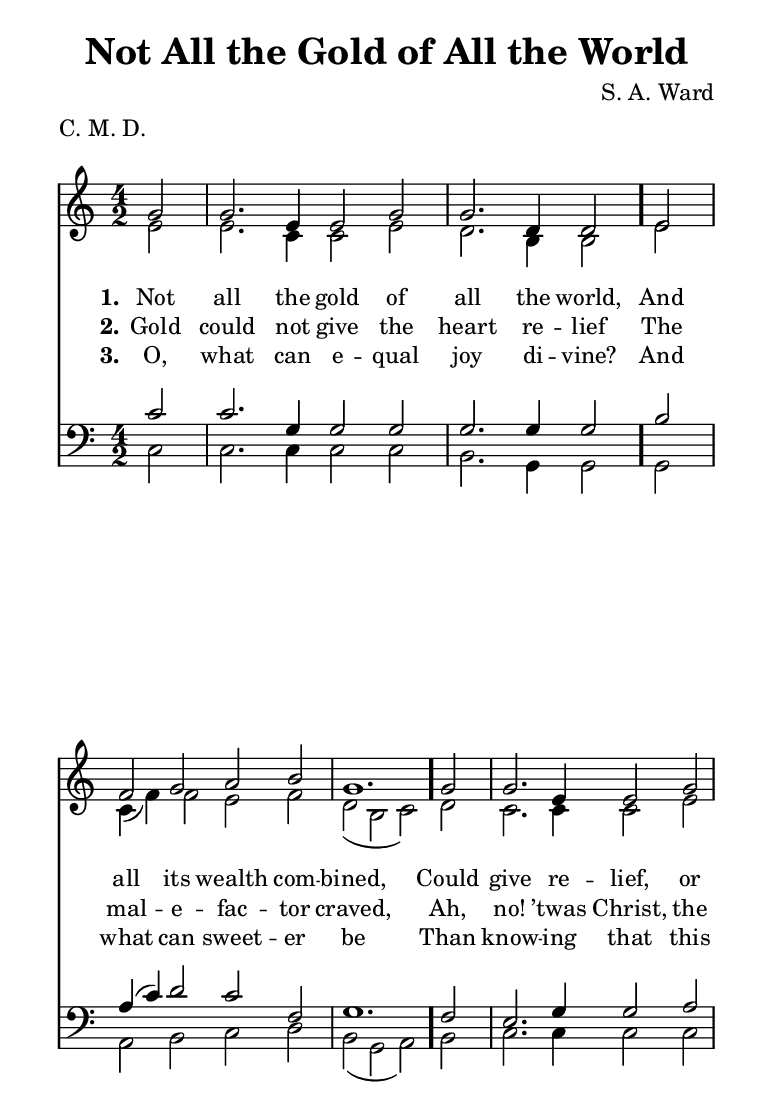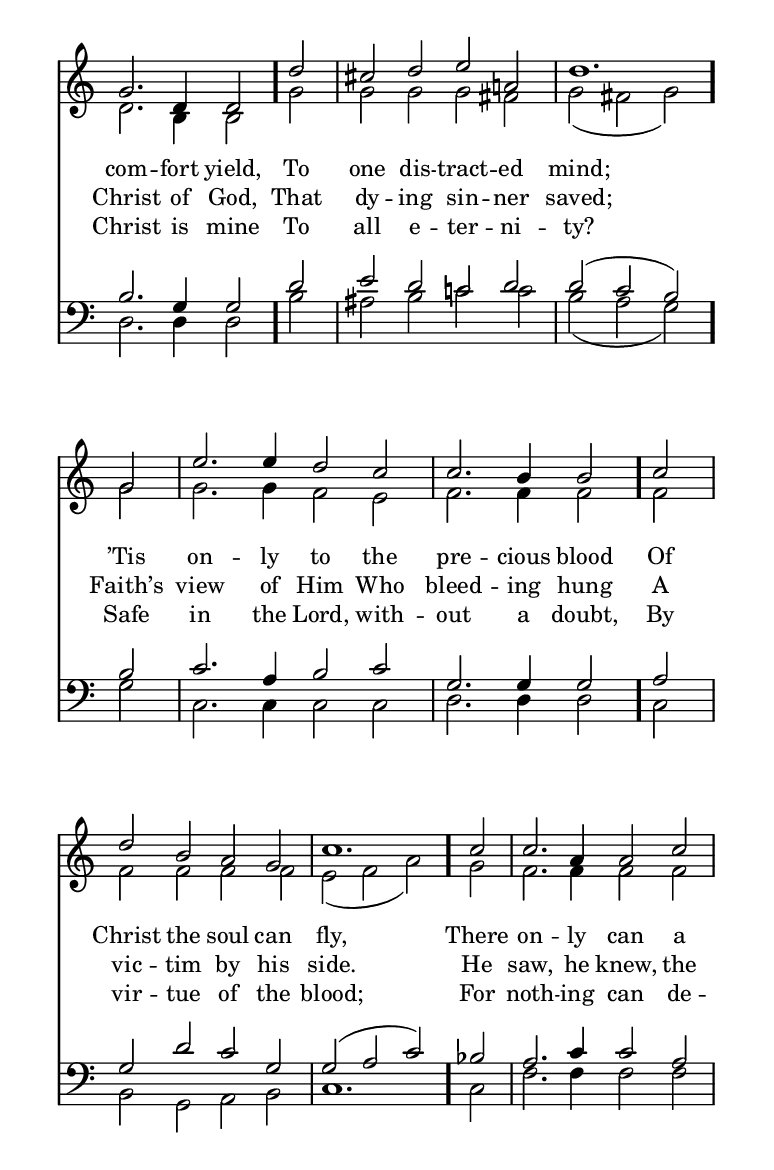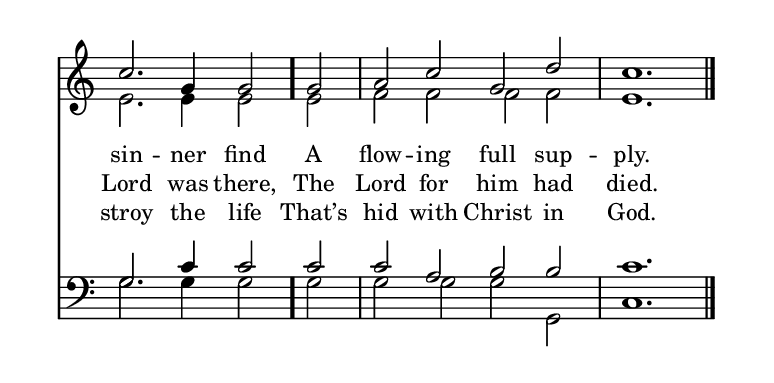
\include "common/global.ily"
\paper {
  \include "common/paper.ily"
  %ragged-bottom = ##t
  %ragged-last-bottom = ##t
  systems-per-page = #(cond (is-eogsized 4) (#t #f))
  page-count = #(cond (is-eogsized 1) (#t #f))
}

\header{
  hymnnumber = "104"
  title = "Not All the Gold of All the World"
  tunename = "Materna"
  meter = "C. M. D."
  %poet = ""
  composer = "S. A. Ward"
  %copyright = ""
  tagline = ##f
}

% for fermata in MIDI
ta = { \tempo 2=88 }
tb = { \tempo 2=44 }

patternAA = { c2 | c2. c4 c2 c2 | c2. c4 c2 }

patternBA = { c2 | c2 c2 c2 c2 | c1. }
patternBB = { c2 | c4( c4) c2 c2 c2 | c2( c2 c2) }
patternBC = { c2 | c4( c4) c2 c2 c2 | c1. }
patternBD = { c2 | c2 c2 c2 c2 | c2( c2 c2) }

global = {
  \include "common/overrides.ily"
  \override Staff.TimeSignature.style = #'()
  \time 4/2
  \override Score.MetronomeMark.transparent = ##t % hide all fermata changes too
  \ta
  \key c \major
  \partial 2
  \autoBeamOff
}

notesSoprano = {
\global
\relative c'' {

  \changePitch \patternAA { g | g e e g | g d d }
  \changePitch \patternBA { e | f g a b | g }
  \changePitch \patternAA { g | g e e g | g d d }
  \changePitch \patternBA { d' | cis d e a,! | d }

  \changePitch \patternAA { g, | e' e d c | c b b }
  \changePitch \patternBA { c | d b a g | c }
  \changePitch \patternAA { c | c a a c | c g g }
  \changePitch \patternBA { g | a c g d' | c }

  \bar "|."

}
}

notesAlto = {
\global
\relative e' {

  \changePitch \patternAA { e | e c c e | d b b }
  \changePitch \patternBB { e | c f f e f | d b c }
  \changePitch \patternAA { d | c c c e | d b b }
  \changePitch \patternBD { g' | g g g fis | g fis g }

  \changePitch \patternAA { g | g g f e | f f f }
  \changePitch \patternBD { f | f f f f | e f a }
  \changePitch \patternAA { g | f f f f | e e e }
  \changePitch \patternBA { e | f f f f | e }

}
}

notesTenor = {
\global
\relative a {

  \changePitch \patternAA { c | c g g g | g g g }
  \changePitch \patternBC { b | a c d c f, | g }
  \changePitch \patternAA { f | e g g a | b g g }
  \changePitch \patternBD { d' | e d c! d | d c b }

  \changePitch \patternAA { b | c a b c | g g g }
  \changePitch \patternBD { a | g d' c g | g a c }
  \changePitch \patternAA { bes | a c c a | g c c }
  \changePitch \patternBA { c | c a b b | c }

}
}

notesBass = {
\global
\relative f {

  \changePitch \patternAA { c | c c c c | b g g }
  \changePitch \patternBD { g | a b c d | b g a }
  \changePitch \patternAA { b | c c c c | d d d }
  \changePitch \patternBD { b' | ais b c! c | b a g }

  \changePitch \patternAA { g | c, c c c | d d d }
  \changePitch \patternBA { c | b g a b | c }
  \changePitch \patternAA { c | f f f f | g g g }
  \changePitch \patternBA { g | g g g g, | c }

}
}

wordsA = \lyricmode {
\set stanza = "1."

Not all the gold of all the world, \bar "."
And all its wealth com -- bined, \bar "."
Could give re -- lief, or com -- fort yield, \bar "."
To one dis -- tract -- ed mind; \bar "."
’Tis on -- ly to the pre -- cious blood \bar "."
Of Christ the soul can fly, \bar "."
There on -- ly can a sin -- ner find \bar "."
A flow -- ing full sup -- ply. \bar "."

}

wordsB = \lyricmode {
\set stanza = "2."

Gold could not give the heart re -- lief
The mal -- e -- fac -- tor craved,
Ah, no! ’twas Christ, the Christ of God,
That dy -- ing sin -- ner saved;
Faith’s view of Him Who bleed -- ing hung
A vic -- tim by his side.
He saw, he knew, the Lord was there,
The Lord for him had died.

}

wordsC = \lyricmode {
\set stanza = "3."

O, what can e -- qual joy di -- vine?
And what can sweet -- er be
Than know -- ing that this Christ is mine
To all e -- ter -- ni -- ty?
Safe in the Lord, with -- out a doubt,
By vir -- tue of the blood;
For noth -- ing can de -- stroy the life
That’s hid with Christ in God.

}

\score {
  \context ChoirStaff <<
    \context Staff = upper <<
      \set ChoirStaff.systemStartDelimiter = #'SystemStartBar
      \context Voice  = sopranos { \voiceOne << \notesSoprano >> }
      \context Voice  = altos { \voiceTwo << \notesAlto >> }
      \context Lyrics = one   \lyricsto sopranos \wordsA
      \context Lyrics = two   \lyricsto sopranos \wordsB
      \context Lyrics = three \lyricsto sopranos \wordsC
    >>
    \context Staff = men <<
      \clef bass
      \context Voice  = tenors { \voiceOne << \notesTenor >> }
      \context Voice  = basses { \voiceTwo << \notesBass >> }
    >>
  >>
  \layout {
    \include "common/layout.ily"
  }
  \midi{
    \include "common/midi.ily"
  }
}

\version "2.18.0"  % necessary for upgrading to future LilyPond versions.

% vi:set et ts=2 sw=2 ai nocindent syntax=lilypond:
